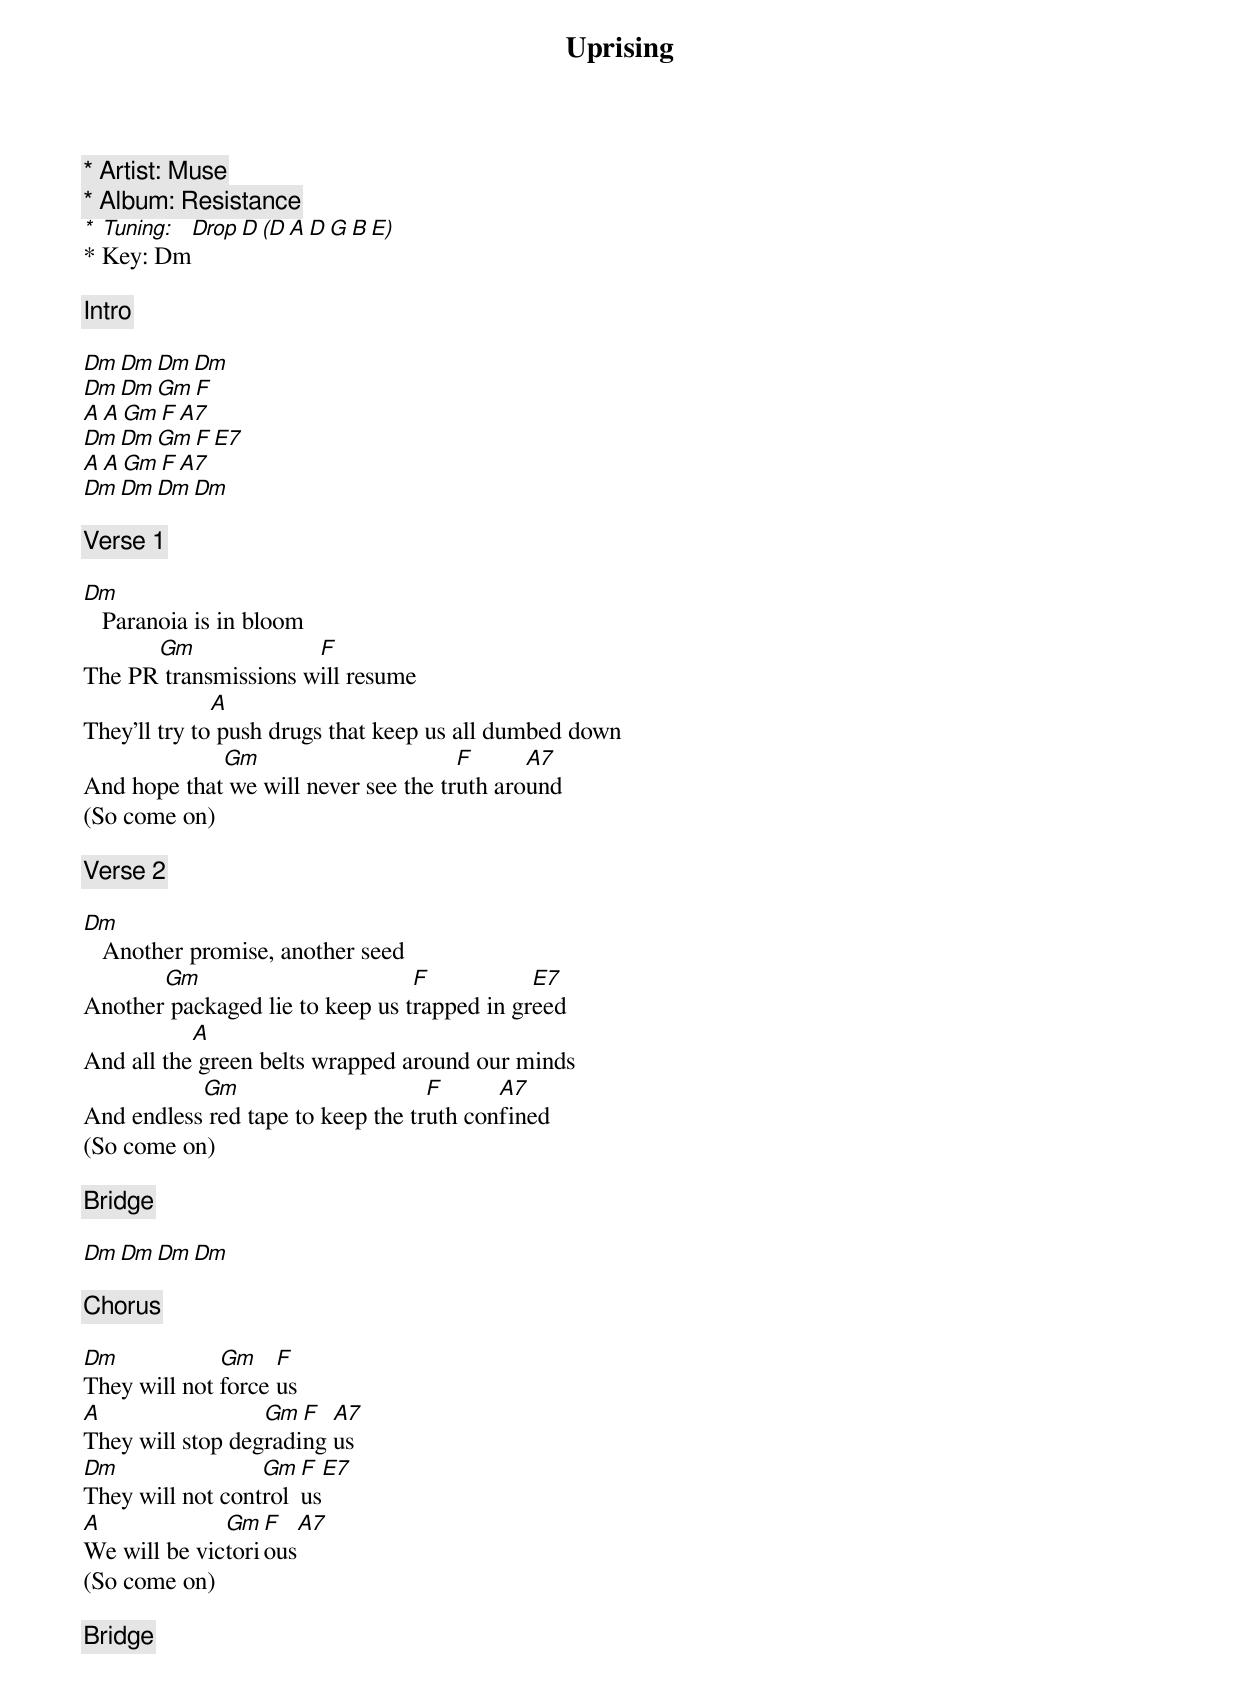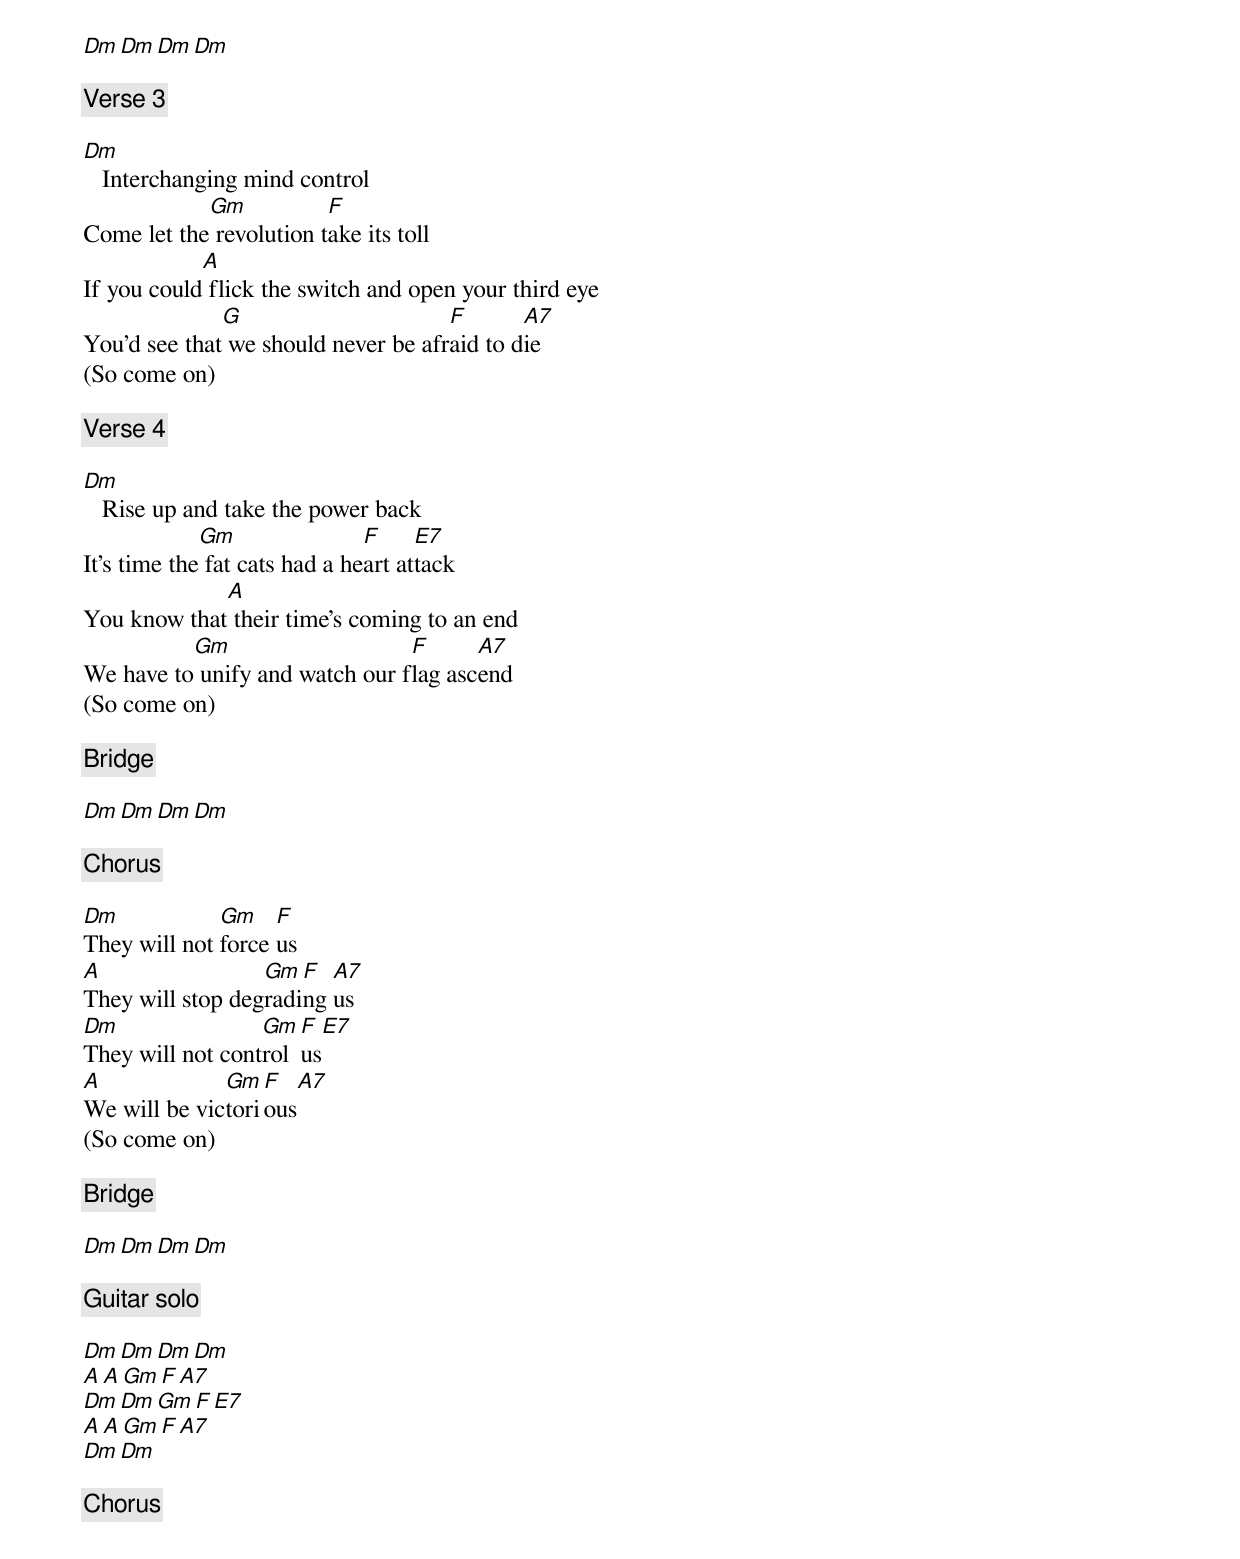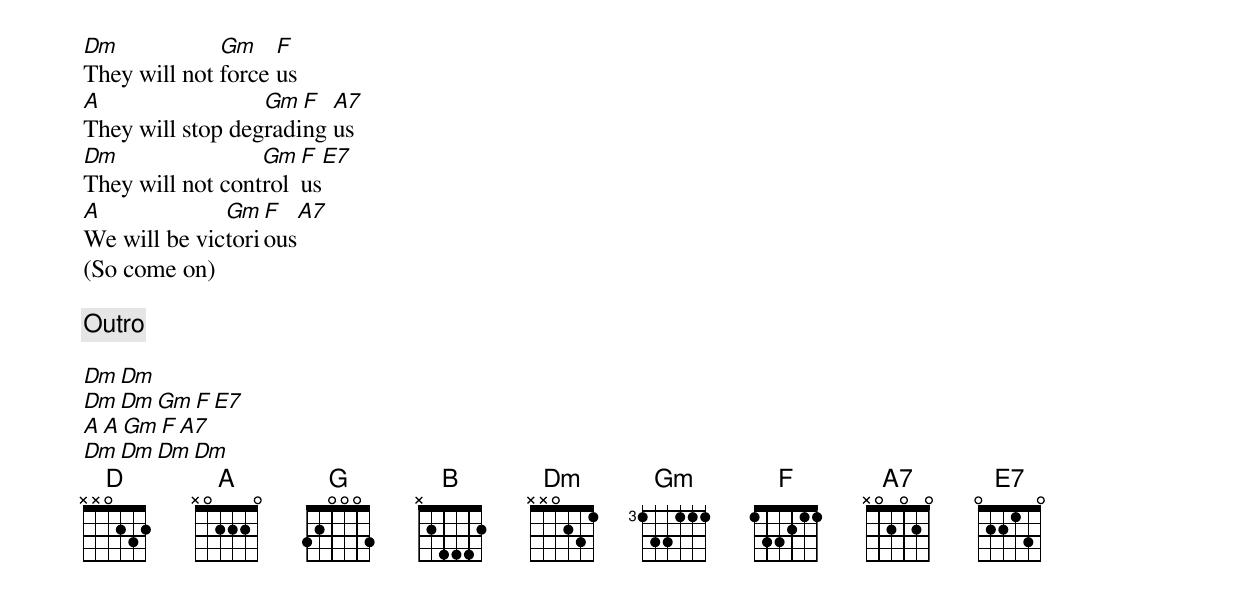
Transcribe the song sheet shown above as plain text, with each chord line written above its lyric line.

Uprising

* Artist: Muse
* Album: Resistance
* Tuning: Drop D (D A D G B E)
* Key: Dm

[Intro]

Dm  Dm  Dm  Dm
Dm  Dm  Gm  F
A  A  Gm  F A7
Dm  Dm  Gm  F E7
A  A  Gm  F A7
Dm  Dm  Dm  Dm

[Verse 1]

Dm
   Paranoia is in bloom
      Gm              F
The PR transmissions will resume
              A
They'll try to push drugs that keep us all dumbed down
             Gm                       F      A7
And hope that we will never see the truth around
(So come on)

[Verse 2]

Dm
   Another promise, another seed
       Gm                        F           E7
Another packaged lie to keep us trapped in greed
           A
And all the green belts wrapped around our minds
           Gm                      F      A7
And endless red tape to keep the truth confined
(So come on)

[Bridge]

Dm  Dm  Dm  Dm

[Chorus]

Dm            Gm    F
They will not force us
A                 Gm  F  A7
They will stop degrading us
Dm                Gm  F E7
They will not control us
A             Gm  F  A7
We will be victorious
(So come on)

[Bridge]

Dm  Dm  Dm  Dm

[Verse 3]

Dm
   Interchanging mind control
            Gm           F
Come let the revolution take its toll
            A
If you could flick the switch and open your third eye
              G                      F       A7
You'd see that we should never be afraid to die
(So come on)

[Verse 4]

Dm
   Rise up and take the power back
             Gm                F     E7
It's time the fat cats had a heart attack
             A
You know that their time's coming to an end
          Gm                    F      A7
We have to unify and watch our flag ascend
(So come on)

[Bridge]

Dm  Dm  Dm  Dm

[Chorus]

Dm            Gm    F
They will not force us
A                 Gm  F  A7
They will stop degrading us
Dm                Gm  F E7
They will not control us
A             Gm  F  A7
We will be victorious
(So come on)

[Bridge]

Dm  Dm  Dm  Dm

[Guitar solo]

Dm  Dm  Dm  Dm
A  A  Gm  F A7
Dm  Dm  Gm  F E7
A  A  Gm  F A7
Dm  Dm

[Chorus]

Dm            Gm    F
They will not force us
A                 Gm  F  A7
They will stop degrading us
Dm                Gm  F E7
They will not control us
A             Gm  F  A7
We will be victorious
(So come on)

[Outro]

Dm  Dm
Dm  Dm  Gm  F E7
A  A  Gm  F A7
Dm  Dm  Dm  Dm
